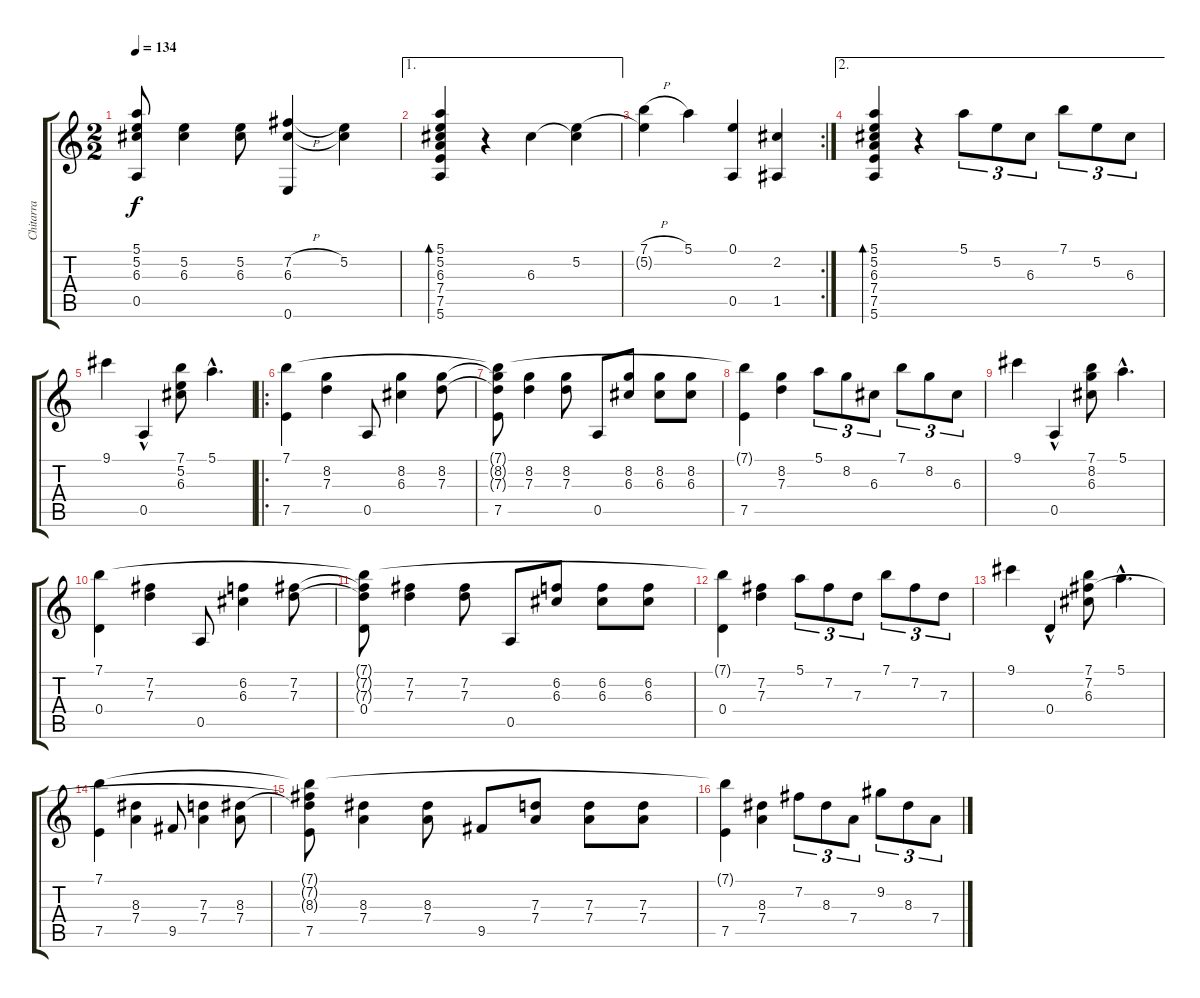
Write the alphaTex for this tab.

\track ("Chitarra" "Chitarra") {instrument acousticguitarnylon}
\staff {score tabs}
\tuning (E4 B3 G3 D3 A2 E2) {hide}
\ts (2 2)
\tempo 134
\clef g2
\ks c
(5.1{t} 5.2{t} 6.3{t} 0.5).8{dy f} (5.2 6.3).4 (5.2 6.3).8 (7.2{h} 6.3 0.6).4 (5.2 6.3{t}).4 |
\ae 1
(5.1 5.2 6.3 7.4 7.5 5.6).4{bd 240} r.4 6.3.4 (5.2 6.3{t}).4 |
\rc 2
(7.1{h} 5.2{t}).4 5.1.4 (0.1 0.5).4 (2.2 1.5).4 |
\ae 2
(5.1 5.2 6.3 7.4 7.5 5.6).4{bd 240} r.4 5.1.8{tu (3 2)} 5.2.8{tu (3 2)} 6.3.8{tu (3 2)} 7.1.8{tu (3 2)} 5.2.8{tu (3 2)} 6.3.8{tu (3 2)} |
9.1.4 0.5{hac}.4 (7.1 5.2 6.3).8 5.1{hac}.4{d} |
\ro
(7.1 7.5).4 (8.2 7.3).4 0.5.8 (8.2 6.3).4 (8.2 7.3).8 |
(7.1{t} 8.2{t} 7.3{t} 7.5).8 (8.2 7.3).4 (8.2 7.3).8 0.5.8 (8.2 6.3).8 (8.2 6.3).8 (8.2 6.3).8 |
(7.1{t} 7.5).4 (8.2 7.3).4 5.1.8{tu (3 2)} 8.2.8{tu (3 2)} 6.3.8{tu (3 2)} 7.1.8{tu (3 2)} 8.2.8{tu (3 2)} 6.3.8{tu (3 2)} |
9.1.4 0.5{hac}.4 (7.1 8.2 6.3).8 5.1{hac}.4{d} |
(7.1 0.4).4 (7.2 7.3).4 0.5.8 (6.2 6.3).4 (7.2 7.3).8 |
(7.1{t} 7.2{t} 7.3{t} 0.4).8 (7.2 7.3).4 (7.2 7.3).8 0.5.8 (6.2 6.3).8 (6.2 6.3).8 (6.2 6.3).8 |
(7.1{t} 0.4).4 (7.2 7.3).4 5.1.8{tu (3 2)} 7.2.8{tu (3 2)} 7.3.8{tu (3 2)} 7.1.8{tu (3 2)} 7.2.8{tu (3 2)} 7.3.8{tu (3 2)} |
9.1.4 0.4{hac}.4 (7.1 7.2 6.3).8 5.1{hac}.4{d} |
(7.1 7.5).4 (8.3 7.4).4 9.5.8 (7.3 7.4).4 (8.3 7.4).8 |
(7.1{t} 7.2{t} 8.3{t} 7.5).8 (8.3 7.4).4 (8.3 7.4).8 9.5.8 (7.3 7.4).8 (7.3 7.4).8 (7.3 7.4).8 |
(7.1{t} 7.5).4 (8.3 7.4).4 7.2.8{tu (3 2)} 8.3.8{tu (3 2)} 7.4.8{tu (3 2)} 9.2.8{tu (3 2)} 8.3.8{tu (3 2)} 7.4.8{tu (3 2)}
